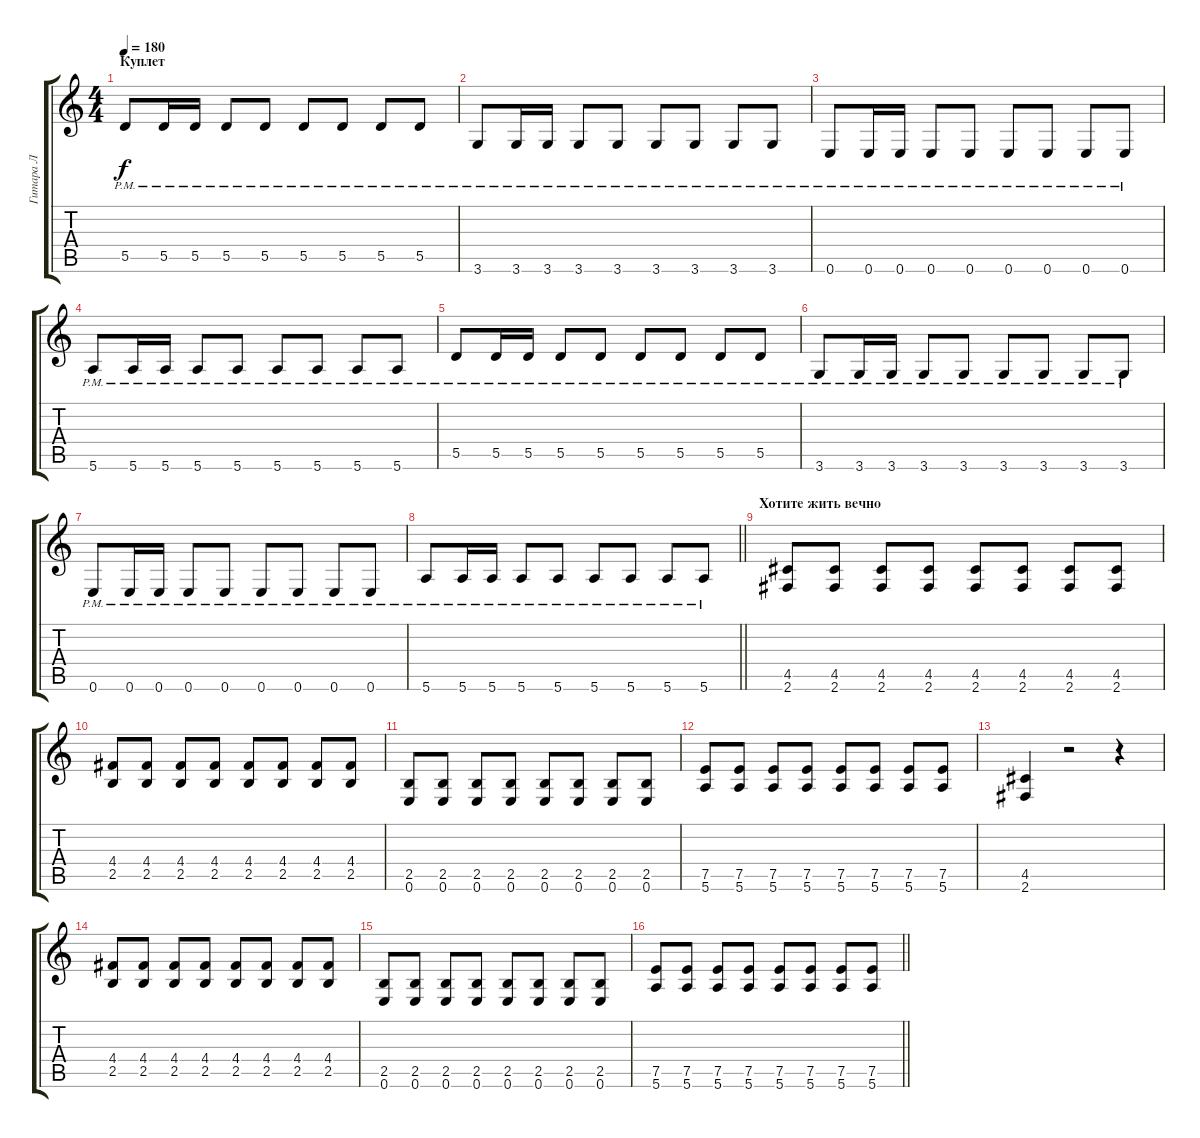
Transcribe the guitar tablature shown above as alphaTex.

\track ("Гитара Л" "Гитара Л") {instrument distortionguitar}
\staff {score tabs}
\tuning (E4 B3 G3 D3 A2 E2) {hide}
\ts (4 4)
\section ("" "Куплет")
\tempo 180
\clef g2
\ks c
5.5{pm}.8{dy f} 5.5{pm}.16 5.5{pm}.16 5.5{pm}.8 5.5{pm}.8 5.5{pm}.8 5.5{pm}.8 5.5{pm}.8 5.5{pm}.8 |
3.6{pm}.8 3.6{pm}.16 3.6{pm}.16 3.6{pm}.8 3.6{pm}.8 3.6{pm}.8 3.6{pm}.8 3.6{pm}.8 3.6{pm}.8 |
0.6{pm}.8 0.6{pm}.16 0.6{pm}.16 0.6{pm}.8 0.6{pm}.8 0.6{pm}.8 0.6{pm}.8 0.6{pm}.8 0.6{pm}.8 |
5.6{pm}.8 5.6{pm}.16 5.6{pm}.16 5.6{pm}.8 5.6{pm}.8 5.6{pm}.8 5.6{pm}.8 5.6{pm}.8 5.6{pm}.8 |
5.5{pm}.8 5.5{pm}.16 5.5{pm}.16 5.5{pm}.8 5.5{pm}.8 5.5{pm}.8 5.5{pm}.8 5.5{pm}.8 5.5{pm}.8 |
3.6{pm}.8 3.6{pm}.16 3.6{pm}.16 3.6{pm}.8 3.6{pm}.8 3.6{pm}.8 3.6{pm}.8 3.6{pm}.8 3.6{pm}.8 |
0.6{pm}.8 0.6{pm}.16 0.6{pm}.16 0.6{pm}.8 0.6{pm}.8 0.6{pm}.8 0.6{pm}.8 0.6{pm}.8 0.6{pm}.8 |
\barLineRight lightlight
5.6{pm}.8 5.6{pm}.16 5.6{pm}.16 5.6{pm}.8 5.6{pm}.8 5.6{pm}.8 5.6{pm}.8 5.6{pm}.8 5.6{pm}.8 |
\section ("" "Хотите жить вечно")
(4.5 2.6).8 (4.5 2.6).8 (4.5 2.6).8 (4.5 2.6).8 (4.5 2.6).8 (4.5 2.6).8 (4.5 2.6).8 (4.5 2.6).8 |
(4.4 2.5).8 (4.4 2.5).8 (4.4 2.5).8 (4.4 2.5).8 (4.4 2.5).8 (4.4 2.5).8 (4.4 2.5).8 (4.4 2.5).8 |
(2.5 0.6).8 (2.5 0.6).8 (2.5 0.6).8 (2.5 0.6).8 (2.5 0.6).8 (2.5 0.6).8 (2.5 0.6).8 (2.5 0.6).8 |
(7.5 5.6).8 (7.5 5.6).8 (7.5 5.6).8 (7.5 5.6).8 (7.5 5.6).8 (7.5 5.6).8 (7.5 5.6).8 (7.5 5.6).8 |
(4.5 2.6).4 r.2 r.4 |
(4.4 2.5).8 (4.4 2.5).8 (4.4 2.5).8 (4.4 2.5).8 (4.4 2.5).8 (4.4 2.5).8 (4.4 2.5).8 (4.4 2.5).8 |
(2.5 0.6).8 (2.5 0.6).8 (2.5 0.6).8 (2.5 0.6).8 (2.5 0.6).8 (2.5 0.6).8 (2.5 0.6).8 (2.5 0.6).8 |
\barLineRight lightlight
(7.5 5.6).8 (7.5 5.6).8 (7.5 5.6).8 (7.5 5.6).8 (7.5 5.6).8 (7.5 5.6).8 (7.5 5.6).8 (7.5 5.6).8
